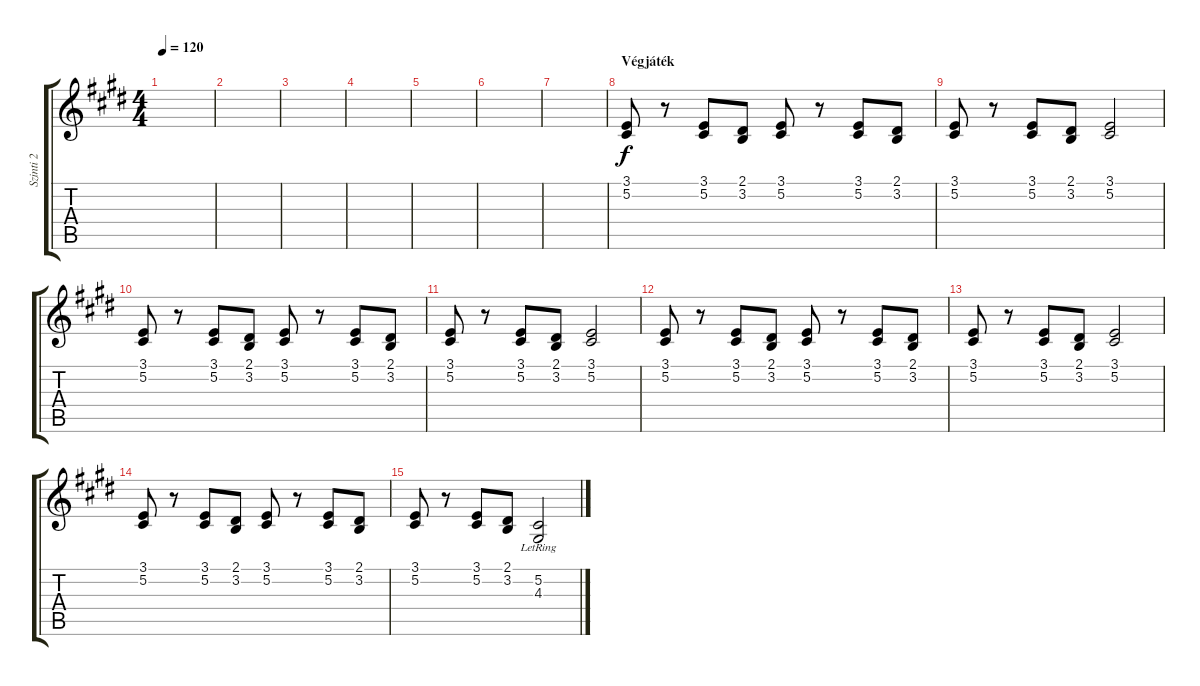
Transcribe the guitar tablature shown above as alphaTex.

\track ("Szinti 2" "Szinti 2") {instrument frenchhorn}
\staff {score tabs}
\tuning (Db4 Ab3 E3 B2 Gb2 Db2) {hide}
\ts (4 4)
\tempo 120
\clef g2
\ks c#minor
|
|
|
|
|
|
|
\section ("" "Végjáték")
(3.1 5.2).8 r.8 (3.1 5.2).8 (2.1 3.2).8 (3.1 5.2).8 r.8 (3.1 5.2).8 (2.1 3.2).8 |
(3.1 5.2).8 r.8 (3.1 5.2).8 (2.1 3.2).8 (3.1 5.2).2 |
(3.1 5.2).8 r.8 (3.1 5.2).8 (2.1 3.2).8 (3.1 5.2).8 r.8 (3.1 5.2).8 (2.1 3.2).8 |
(3.1 5.2).8 r.8 (3.1 5.2).8 (2.1 3.2).8 (3.1 5.2).2 |
(3.1 5.2).8 r.8 (3.1 5.2).8 (2.1 3.2).8 (3.1 5.2).8 r.8 (3.1 5.2).8 (2.1 3.2).8 |
(3.1 5.2).8 r.8 (3.1 5.2).8 (2.1 3.2).8 (3.1 5.2).2 |
(3.1 5.2).8 r.8 (3.1 5.2).8 (2.1 3.2).8 (3.1 5.2).8 r.8 (3.1 5.2).8 (2.1 3.2).8 |
(3.1 5.2).8 r.8 (3.1 5.2).8 (2.1 3.2).8 (5.2{lr} 4.3{lr}).2
